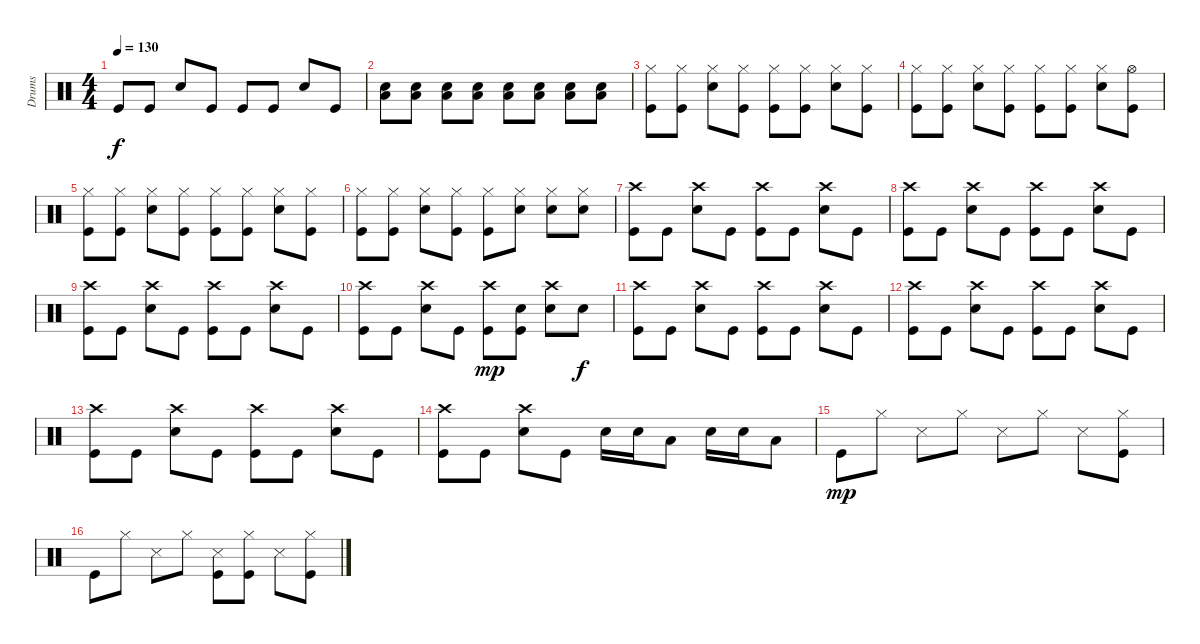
\track ("Drums" "Drums") {instrument percussion}
\staff {score}
\articulation defaults
\ts (4 4)
\tempo 130
\clef neutral
\ks c "Kick (hit)".8{dy f} "Kick (hit)".8 "Electric Snare (hit)".8 "Kick (hit)".8 "Kick (hit)".8 "Kick (hit)".8 "Electric Snare (hit)".8 "Kick (hit)".8
|
("Electric Snare (hit)" "Low Floor Tom (hit)").8 ("Electric Snare (hit)" "Low Floor Tom (hit)").8 ("Electric Snare (hit)" "Low Floor Tom (hit)").8 ("Electric Snare (hit)" "Low Floor Tom (hit)").8 ("Electric Snare (hit)" "Low Floor Tom (hit)").8 ("Electric Snare (hit)" "Low Floor Tom (hit)").8 ("Electric Snare (hit)" "Low Floor Tom (hit)").8 ("Electric Snare (hit)" "Low Floor Tom (hit)").8 |
("Hi-Hat (closed)" "Kick (hit)").8 ("Hi-Hat (closed)" "Kick (hit)").8 ("Hi-Hat (closed)" "Electric Snare (hit)").8 ("Hi-Hat (closed)" "Kick (hit)").8 ("Hi-Hat (closed)" "Kick (hit)").8 ("Hi-Hat (closed)" "Kick (hit)").8 ("Hi-Hat (closed)" "Electric Snare (hit)").8 ("Hi-Hat (closed)" "Kick (hit)").8 |
("Hi-Hat (closed)" "Kick (hit)").8 ("Hi-Hat (closed)" "Kick (hit)").8 ("Hi-Hat (closed)" "Electric Snare (hit)").8 ("Hi-Hat (closed)" "Kick (hit)").8 ("Hi-Hat (closed)" "Kick (hit)").8 ("Hi-Hat (closed)" "Kick (hit)").8 ("Hi-Hat (closed)" "Electric Snare (hit)").8 ("Hi-Hat (open)" "Kick (hit)").8 |
("Hi-Hat (closed)" "Kick (hit)").8 ("Hi-Hat (closed)" "Kick (hit)").8 ("Hi-Hat (closed)" "Electric Snare (hit)").8 ("Hi-Hat (closed)" "Kick (hit)").8 ("Hi-Hat (closed)" "Kick (hit)").8 ("Hi-Hat (closed)" "Kick (hit)").8 ("Hi-Hat (closed)" "Electric Snare (hit)").8 ("Hi-Hat (closed)" "Kick (hit)").8 |
("Hi-Hat (closed)" "Kick (hit)").8 ("Hi-Hat (closed)" "Kick (hit)").8 ("Hi-Hat (closed)" "Electric Snare (hit)").8 ("Hi-Hat (closed)" "Kick (hit)").8 ("Hi-Hat (closed)" "Kick (hit)").8 ("Hi-Hat (closed)" "Electric Snare (hit)").8 ("Hi-Hat (closed)" "Electric Snare (hit)").8 ("Hi-Hat (closed)" "Electric Snare (hit)").8 |
("Crash high (hit)" "Kick (hit)").8 "Kick (hit)".8 ("Crash high (hit)" "Electric Snare (hit)").8 "Kick (hit)".8 ("Crash high (hit)" "Kick (hit)").8 "Kick (hit)".8 ("Crash high (hit)" "Electric Snare (hit)").8 "Kick (hit)".8 |
("Crash high (hit)" "Kick (hit)").8 "Kick (hit)".8 ("Crash high (hit)" "Electric Snare (hit)").8 "Kick (hit)".8 ("Crash high (hit)" "Kick (hit)").8 "Kick (hit)".8 ("Crash high (hit)" "Electric Snare (hit)").8 "Kick (hit)".8 |
("Crash high (hit)" "Kick (hit)").8 "Kick (hit)".8 ("Crash high (hit)" "Electric Snare (hit)").8 "Kick (hit)".8 ("Crash high (hit)" "Kick (hit)").8 "Kick (hit)".8 ("Crash high (hit)" "Electric Snare (hit)").8 "Kick (hit)".8 |
("Crash high (hit)" "Kick (hit)").8 "Kick (hit)".8 ("Crash high (hit)" "Electric Snare (hit)").8 "Kick (hit)".8 ("Crash high (hit)" "Kick (hit)").8{dy mp} ("Electric Snare (hit)" "Kick (hit)").8 ("Crash high (hit)" "Electric Snare (hit)").8 "Electric Snare (hit)".8{dy f} |
("Crash high (hit)" "Kick (hit)").8 "Kick (hit)".8 ("Crash high (hit)" "Electric Snare (hit)").8 "Kick (hit)".8 ("Crash high (hit)" "Kick (hit)").8 "Kick (hit)".8 ("Crash high (hit)" "Electric Snare (hit)").8 "Kick (hit)".8 |
("Crash high (hit)" "Kick (hit)").8 "Kick (hit)".8 ("Crash high (hit)" "Electric Snare (hit)").8 "Kick (hit)".8 ("Crash high (hit)" "Kick (hit)").8 "Kick (hit)".8 ("Crash high (hit)" "Electric Snare (hit)").8 "Kick (hit)".8 |
("Crash high (hit)" "Kick (hit)").8 "Kick (hit)".8 ("Crash high (hit)" "Electric Snare (hit)").8 "Kick (hit)".8 ("Crash high (hit)" "Kick (hit)").8 "Kick (hit)".8 ("Crash high (hit)" "Electric Snare (hit)").8 "Kick (hit)".8 |
("Crash high (hit)" "Kick (hit)").8 "Kick (hit)".8 ("Crash high (hit)" "Electric Snare (hit)").8 "Kick (hit)".8 "Electric Snare (hit)".16 "Electric Snare (hit)".16 "Low Floor Tom (hit)".8 "Electric Snare (hit)".16 "Electric Snare (hit)".16 "Low Tom (hit)".8 |
"Kick (hit)".8{dy mp} "Hi-Hat (closed)".8 "Snare (side stick) 3".8 "Hi-Hat (closed)".8 "Snare (side stick) 3".8 "Hi-Hat (closed)".8 "Snare (side stick) 3".8 ("Hi-Hat (closed)" "Kick (hit)").8 |
"Kick (hit)".8 "Hi-Hat (closed)".8 "Snare (side stick) 3".8 "Hi-Hat (closed)".8 ("Snare (side stick) 3" "Kick (hit)").8 ("Hi-Hat (closed)" "Kick (hit)").8 "Snare (side stick) 3".8 ("Hi-Hat (closed)" "Kick (hit)").8
